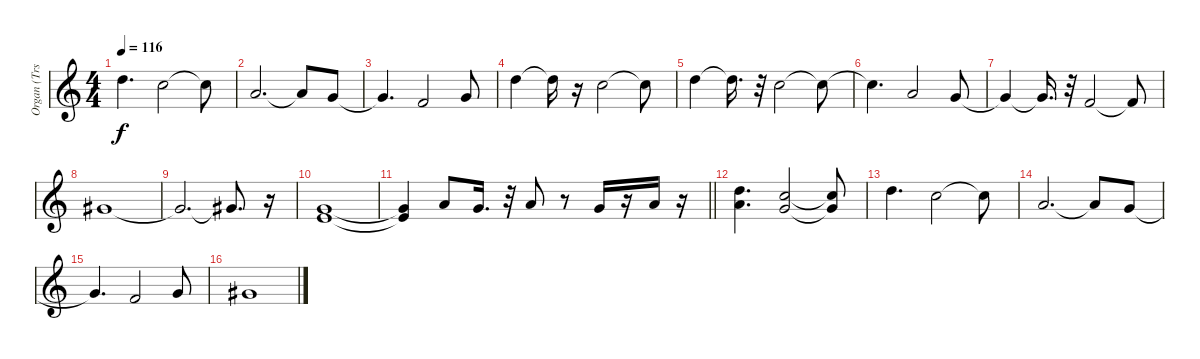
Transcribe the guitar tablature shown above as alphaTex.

\track ("Organ (Trs. 1-2A/1-2B)" "Organ (Trs") {instrument rockorgan}
\staff {score}
\tuning (E4 B3 G3 D3 A2 E2) {hide}
\ts (4 4)
\tempo 116
\clef g2
\ks c
10.1.4{d dy f} 8.1.2 8.1{t}.8 |
10.2.2{d} 10.2{t}.8 8.2.8 |
8.2{t}.4{d} 10.3.2 8.2.8 |
10.1.4 10.1{t}.16 r.16 8.1.2 8.1{t}.8 |
10.1.4 10.1{t}.16{d} r.32 8.1.2 8.1{t}.8 |
8.1{t}.4{d} 10.2.2 8.2.8 |
8.2{t}.4 8.2{t}.16{d} r.32 10.3.2 10.3{t}.8 |
9.2.1 |
9.2{t}.2{d} 9.2{t}.8{d} r.16 |
(0.1 8.2).1 |
\barLineRight lightlight
(0.1{t} 8.2{t}).4 5.1.8 3.1.16{d} r.32 5.1.8 r.8 3.1.16 r.16 5.1.16 r.16 |
(10.1 10.2).4{d} (8.1 8.2).2 (8.1{t} 8.2{t}).8 |
10.1.4{d} 8.1.2 8.1{t}.8 |
10.2.2{d} 10.2{t}.8 8.2.8 |
8.2{t}.4{d} 10.3.2 8.2.8 |
9.2.1
